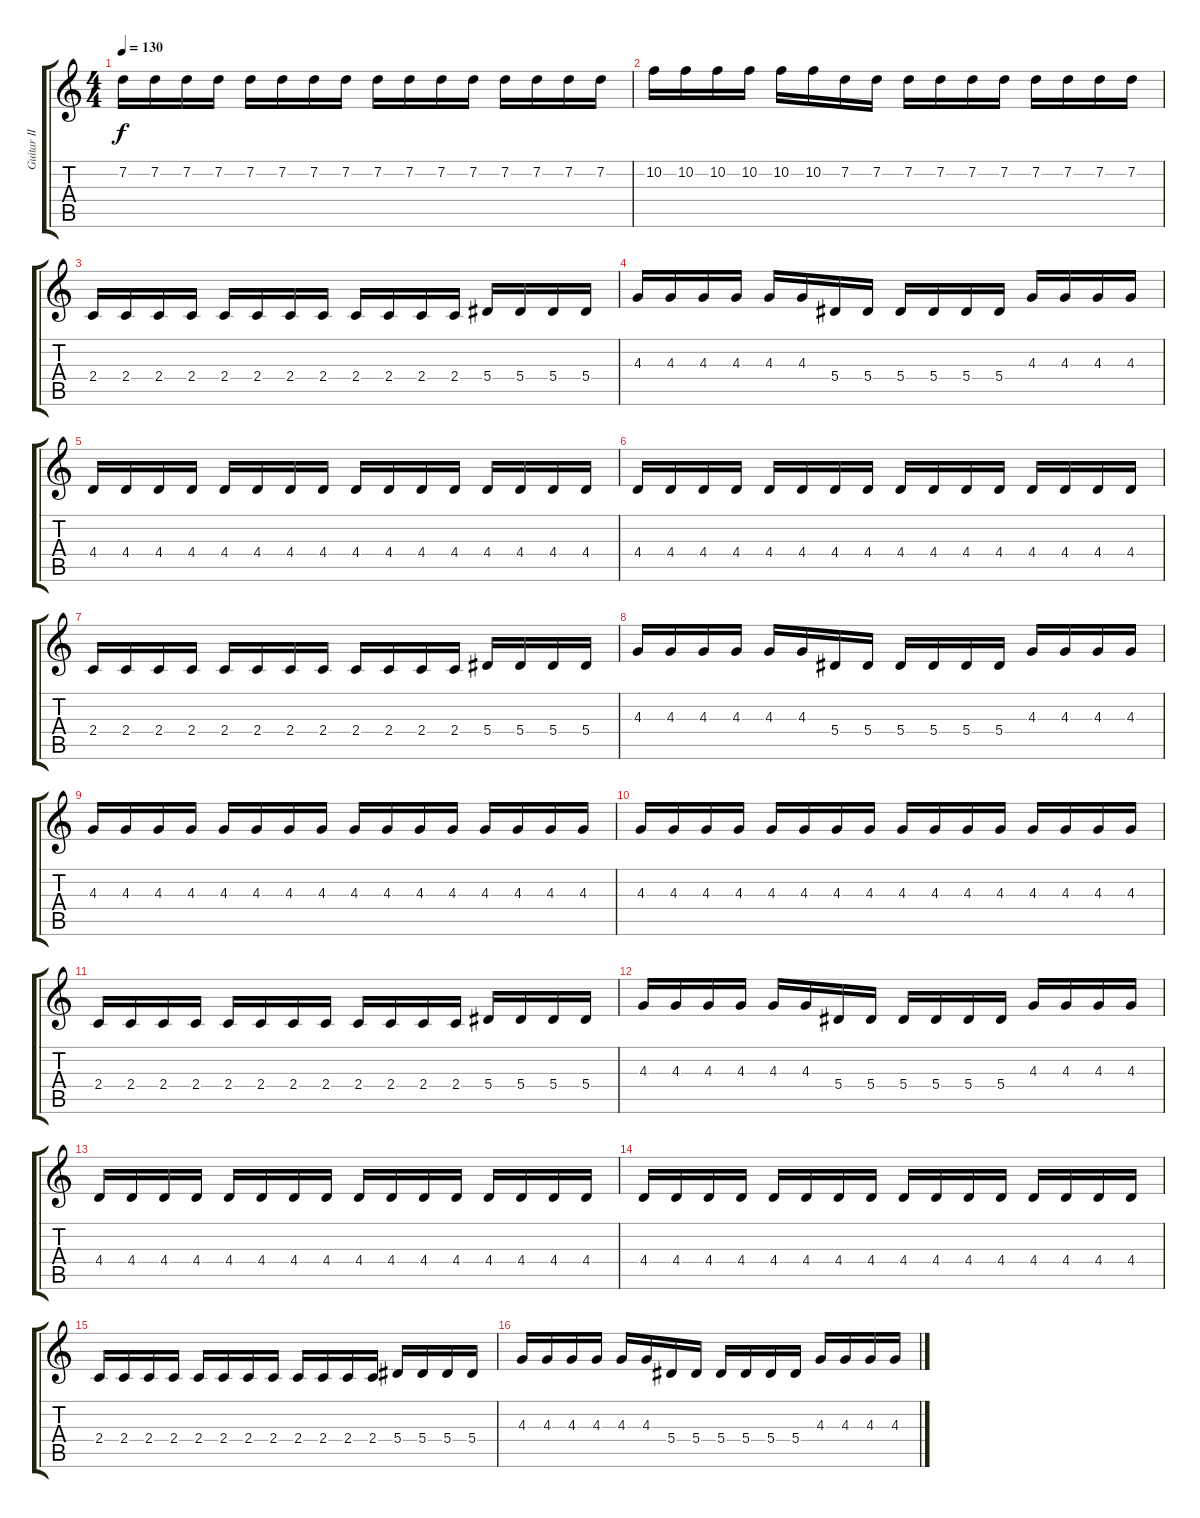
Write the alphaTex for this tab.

\track ("Guitar II" "Guitar II") {instrument distortionguitar}
\staff {score tabs}
\tuning (C4 G3 Eb3 Bb2 F2 C2) {hide}
\ts (4 4)
\tempo 130
\clef g2
\ks c
7.2.16{dy f} 7.2.16 7.2.16 7.2.16 7.2.16 7.2.16 7.2.16 7.2.16 7.2.16 7.2.16 7.2.16 7.2.16 7.2.16 7.2.16 7.2.16 7.2.16 |
10.2.16 10.2.16 10.2.16 10.2.16 10.2.16 10.2.16 7.2.16 7.2.16 7.2.16 7.2.16 7.2.16 7.2.16 7.2.16 7.2.16 7.2.16 7.2.16 |
2.4.16 2.4.16 2.4.16 2.4.16 2.4.16 2.4.16 2.4.16 2.4.16 2.4.16 2.4.16 2.4.16 2.4.16 5.4.16 5.4.16 5.4.16 5.4.16 |
4.3.16 4.3.16 4.3.16 4.3.16 4.3.16 4.3.16 5.4.16 5.4.16 5.4.16 5.4.16 5.4.16 5.4.16 4.3.16 4.3.16 4.3.16 4.3.16 |
4.4.16 4.4.16 4.4.16 4.4.16 4.4.16 4.4.16 4.4.16 4.4.16 4.4.16 4.4.16 4.4.16 4.4.16 4.4.16 4.4.16 4.4.16 4.4.16 |
4.4.16 4.4.16 4.4.16 4.4.16 4.4.16 4.4.16 4.4.16 4.4.16 4.4.16 4.4.16 4.4.16 4.4.16 4.4.16 4.4.16 4.4.16 4.4.16 |
2.4.16 2.4.16 2.4.16 2.4.16 2.4.16 2.4.16 2.4.16 2.4.16 2.4.16 2.4.16 2.4.16 2.4.16 5.4.16 5.4.16 5.4.16 5.4.16 |
4.3.16 4.3.16 4.3.16 4.3.16 4.3.16 4.3.16 5.4.16 5.4.16 5.4.16 5.4.16 5.4.16 5.4.16 4.3.16 4.3.16 4.3.16 4.3.16 |
4.3.16 4.3.16 4.3.16 4.3.16 4.3.16 4.3.16 4.3.16 4.3.16 4.3.16 4.3.16 4.3.16 4.3.16 4.3.16 4.3.16 4.3.16 4.3.16 |
4.3.16 4.3.16 4.3.16 4.3.16 4.3.16 4.3.16 4.3.16 4.3.16 4.3.16 4.3.16 4.3.16 4.3.16 4.3.16 4.3.16 4.3.16 4.3.16 |
2.4.16 2.4.16 2.4.16 2.4.16 2.4.16 2.4.16 2.4.16 2.4.16 2.4.16 2.4.16 2.4.16 2.4.16 5.4.16 5.4.16 5.4.16 5.4.16 |
4.3.16 4.3.16 4.3.16 4.3.16 4.3.16 4.3.16 5.4.16 5.4.16 5.4.16 5.4.16 5.4.16 5.4.16 4.3.16 4.3.16 4.3.16 4.3.16 |
4.4.16 4.4.16 4.4.16 4.4.16 4.4.16 4.4.16 4.4.16 4.4.16 4.4.16 4.4.16 4.4.16 4.4.16 4.4.16 4.4.16 4.4.16 4.4.16 |
4.4.16 4.4.16 4.4.16 4.4.16 4.4.16 4.4.16 4.4.16 4.4.16 4.4.16 4.4.16 4.4.16 4.4.16 4.4.16 4.4.16 4.4.16 4.4.16 |
2.4.16 2.4.16 2.4.16 2.4.16 2.4.16 2.4.16 2.4.16 2.4.16 2.4.16 2.4.16 2.4.16 2.4.16 5.4.16 5.4.16 5.4.16 5.4.16 |
4.3.16 4.3.16 4.3.16 4.3.16 4.3.16 4.3.16 5.4.16 5.4.16 5.4.16 5.4.16 5.4.16 5.4.16 4.3.16 4.3.16 4.3.16 4.3.16
